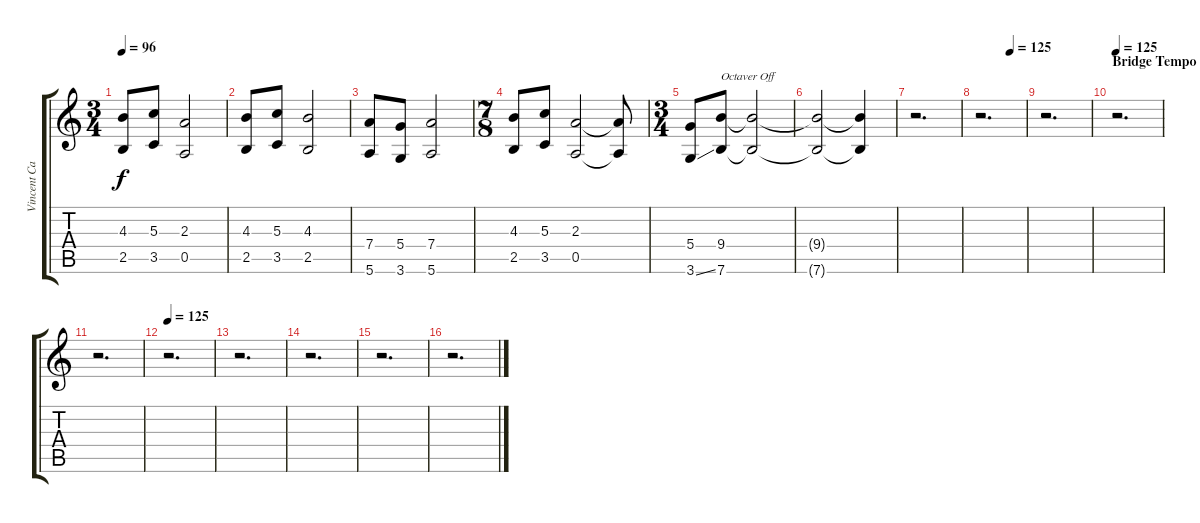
\track ("Vincent Cavanagh (Electric Guitar)" "Vincent Ca") {instrument distortionguitar}
\staff {score tabs}
\tuning (E4 B3 G3 D3 A2 E2) {hide}
\ts (3 4)
\tempo 96
\clef g2
\ks c
(4.3 2.5).8{dy f} (5.3 3.5).8 (2.3 0.5).2 |
(4.3 2.5).8 (5.3 3.5).8 (4.3 2.5).2 |
(7.4 5.6).8 (5.4 3.6).8 (7.4 5.6).2 |
\ts (7 8)
(4.3 2.5).8 (5.3 3.5).8 (2.3 0.5).2 (2.3{t} 0.5{t}).8 |
\ts (3 4)
(5.4 3.6{ss}).8 (9.4 7.6).8{txt "Octaver Off"} (9.4{t} 7.6{t}).2 |
(9.4{t} 7.6{t}).2 (9.4{t} 7.6{t}).4{volume 0} |
r.2{d} |
\tempo (125 0.6666666666666666)
r.2{d} |
r.2{d} |
\section ("" "Bridge Tempo = 125")
\tempo 125
r.2{d} |
r.2{d} |
\tempo 125
r.2{d} |
r.2{d} |
r.2{d} |
r.2{d} |
r.2{d}
